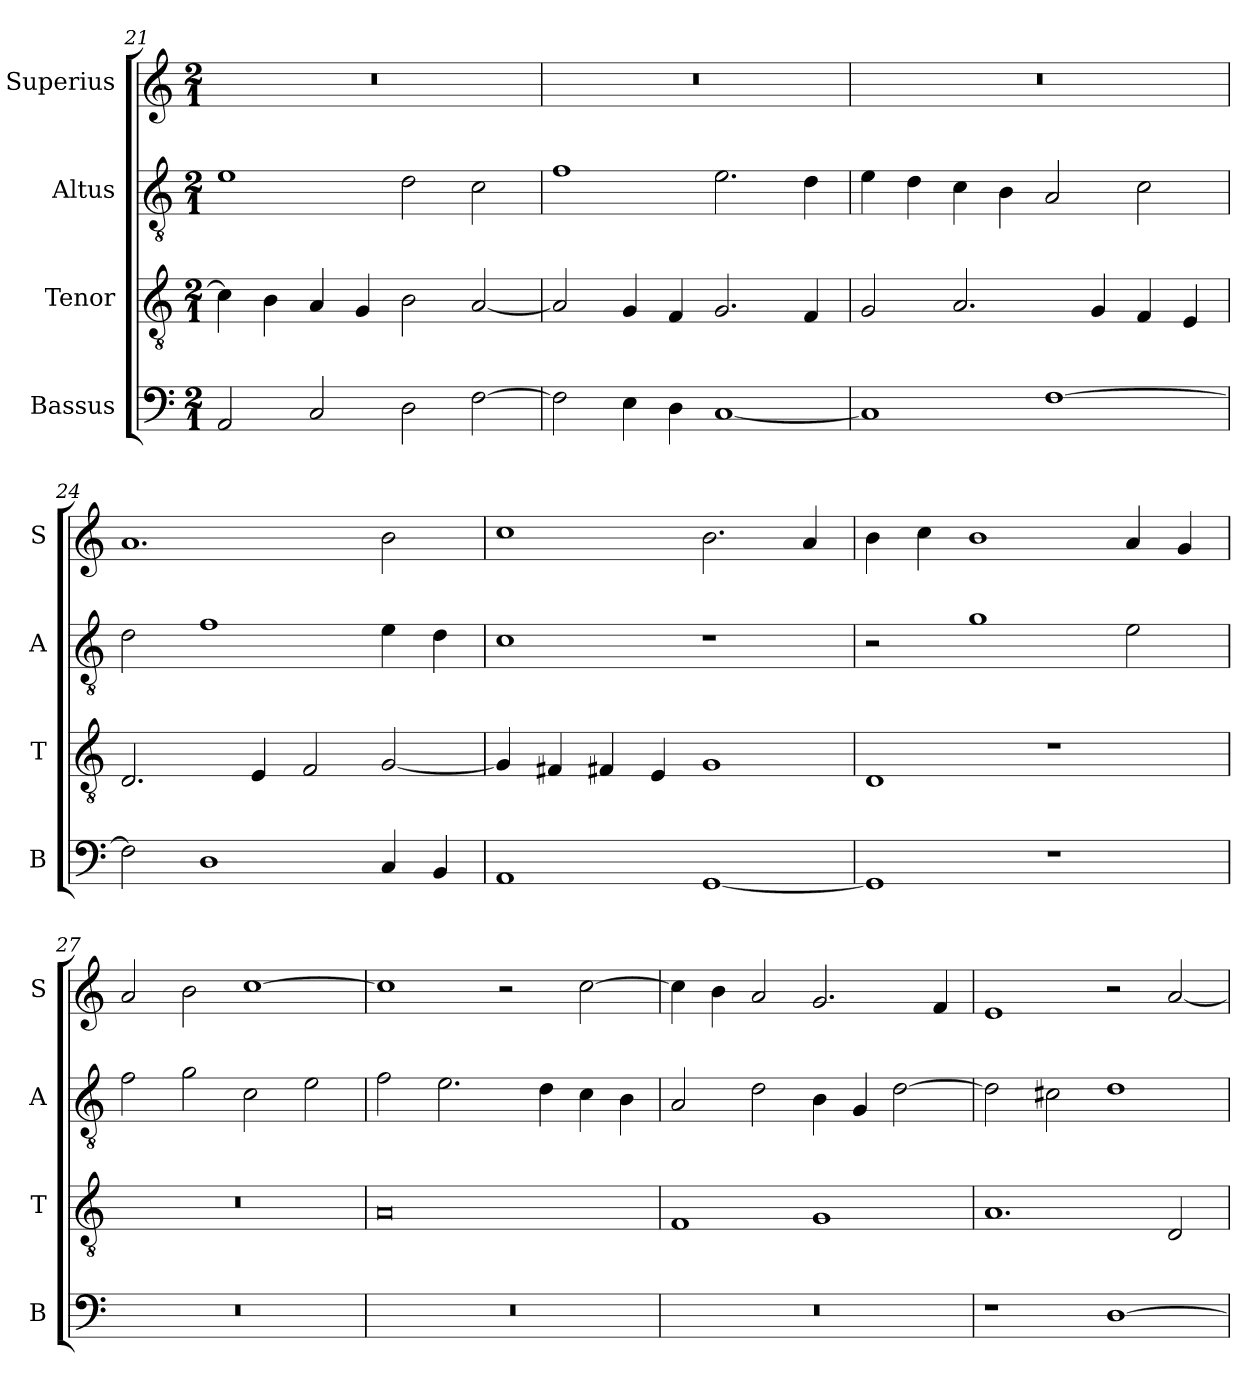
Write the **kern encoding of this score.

**kern	**kern	**kern	**kern
*part4	*part3	*part2	*part1
*staff4	*staff3	*staff2	*staff1
*I"Bassus	*I"Tenor	*I"Altus	*I"Superius
*I'B	*I'T	*I'A	*I'S
*clefF4	*clefGv2	*clefGv2	*clefG2
*k[]	*k[]	*k[]	*k[]
*C:	*C:	*C:	*C:
*M2/1	*M2/1	*M2/1	*M2/1
=21	=21	=21	=21
2AA	4c]	1e	0r
.	4B	.	.
2C	4A	.	.
.	4G	.	.
2D	2B	2d	.
[2F	[2A	2c	.
=22	=22	=22	=22
2F]	2A]	1f	0r
4E	4G	.	.
4D	4F	.	.
[1C	2.G	2.e	.
.	4F	4d	.
=23	=23	=23	=23
1C]	2G	4e	0r
.	.	4d	.
.	2.A	4c	.
.	.	4B	.
[1F	.	2A	.
.	4G	.	.
.	4F	2c	.
.	4E	.	.
=24	=24	=24	=24
2F]	2.D	2d	1.a
1D	.	1f	.
.	4E	.	.
.	2F	.	.
4C	[2G	4e	2b
4BB	.	4d	.
=25	=25	=25	=25
1AA	4G]	1c	1cc
.	4F#X	.	.
.	4F#X	.	.
.	4E	.	.
[1GG	1G	1r	2.b
.	.	.	4a
=26	=26	=26	=26
1GG]	1D	2r	4b
.	.	.	4cc
.	.	1g	1b
1r	1r	.	.
.	.	2e	4a
.	.	.	4g
=27	=27	=27	=27
0r	0r	2f	2a
.	.	2g	2b
.	.	2c	[1cc
.	.	2e	.
=28	=28	=28	=28
0r	0A	2f	1cc]
.	.	2.e	.
.	.	.	2r
.	.	4d	.
.	.	4c	[2cc
.	.	4B	.
=29	=29	=29	=29
0r	1F	2A	4cc]
.	.	.	4b
.	.	2d	2a
.	1G	4B	2.g
.	.	4G	.
.	.	[2d	.
.	.	.	4f
=30	=30	=30	=30
1r	1.A	2d]	1e
.	.	2c#X	.
[1D	.	1d	2r
.	2D	.	[2a
=	=	=	=
*-	*-	*-	*-
